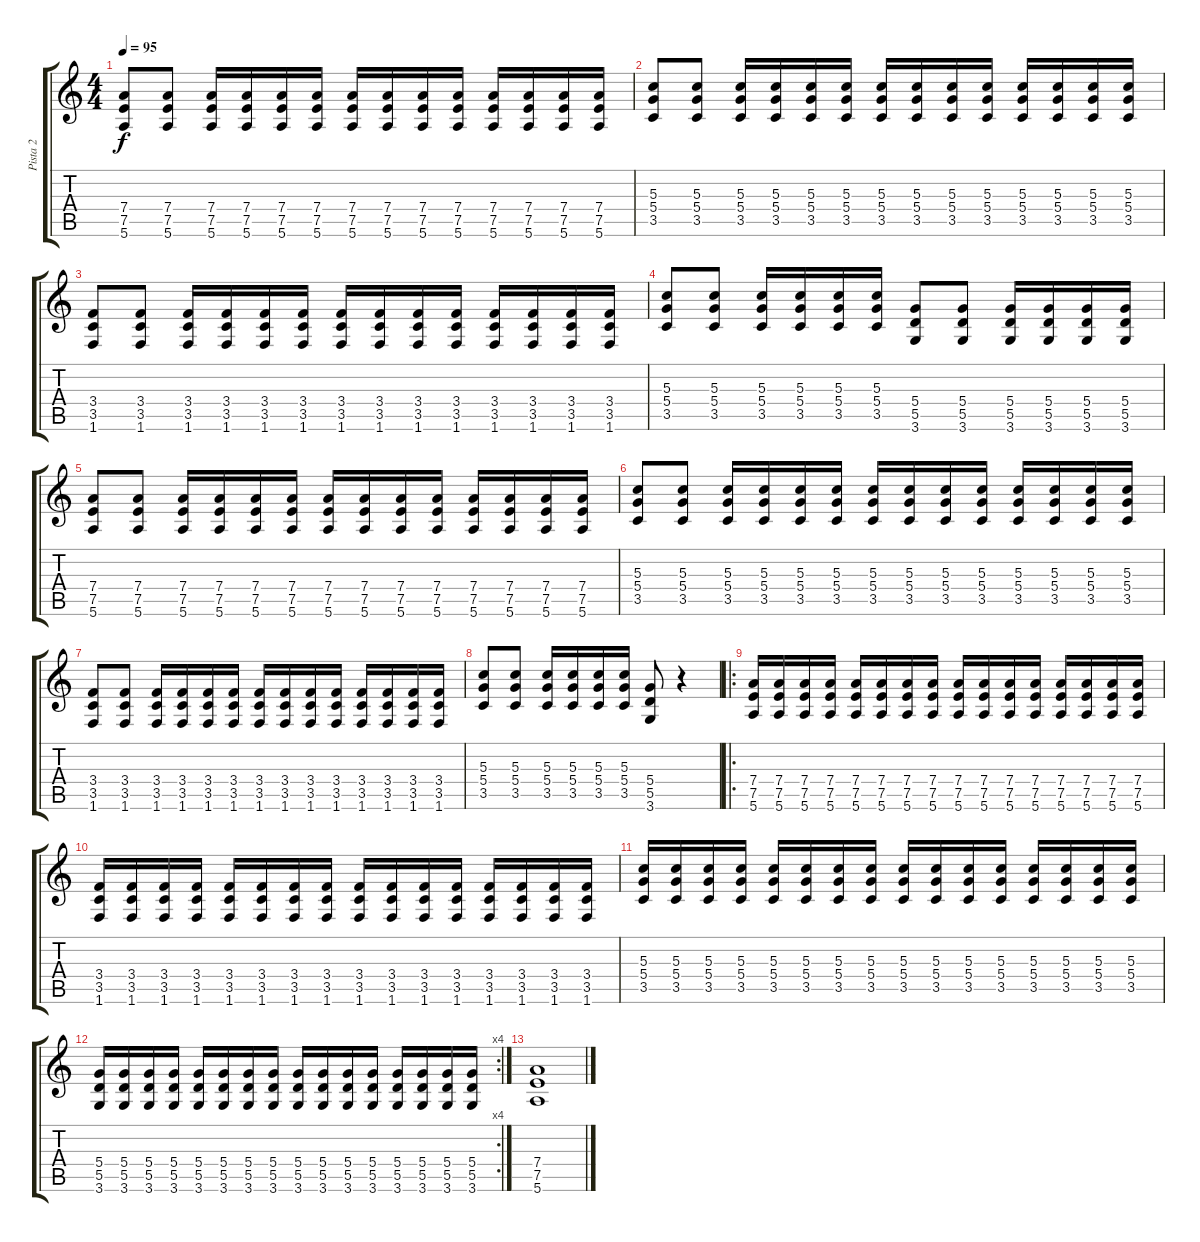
\track ("Pista 2" "Pista 2") {instrument distortionguitar}
\staff {score tabs}
\tuning (E4 B3 G3 D3 A2 E2) {hide}
\ts (4 4)
\tempo 95
\clef g2
\ks c
(7.4 7.5 5.6).8{dy f} (7.4 7.5 5.6).8 (7.4 7.5 5.6).16 (7.4 7.5 5.6).16 (7.4 7.5 5.6).16 (7.4 7.5 5.6).16 (7.4 7.5 5.6).16 (7.4 7.5 5.6).16 (7.4 7.5 5.6).16 (7.4 7.5 5.6).16 (7.4 7.5 5.6).16 (7.4 7.5 5.6).16 (7.4 7.5 5.6).16 (7.4 7.5 5.6).16 |
(5.3 5.4 3.5).8 (5.3 5.4 3.5).8 (5.3 5.4 3.5).16 (5.3 5.4 3.5).16 (5.3 5.4 3.5).16 (5.3 5.4 3.5).16 (5.3 5.4 3.5).16 (5.3 5.4 3.5).16 (5.3 5.4 3.5).16 (5.3 5.4 3.5).16 (5.3 5.4 3.5).16 (5.3 5.4 3.5).16 (5.3 5.4 3.5).16 (5.3 5.4 3.5).16 |
(3.4 3.5 1.6).8 (3.4 3.5 1.6).8 (3.4 3.5 1.6).16 (3.4 3.5 1.6).16 (3.4 3.5 1.6).16 (3.4 3.5 1.6).16 (3.4 3.5 1.6).16 (3.4 3.5 1.6).16 (3.4 3.5 1.6).16 (3.4 3.5 1.6).16 (3.4 3.5 1.6).16 (3.4 3.5 1.6).16 (3.4 3.5 1.6).16 (3.4 3.5 1.6).16 |
(5.3 5.4 3.5).8 (5.3 5.4 3.5).8 (5.3 5.4 3.5).16 (5.3 5.4 3.5).16 (5.3 5.4 3.5).16 (5.3 5.4 3.5).16 (5.4 5.5 3.6).8 (5.4 5.5 3.6).8 (5.4 5.5 3.6).16 (5.4 5.5 3.6).16 (5.4 5.5 3.6).16 (5.4 5.5 3.6).16 |
(7.4 7.5 5.6).8 (7.4 7.5 5.6).8 (7.4 7.5 5.6).16 (7.4 7.5 5.6).16 (7.4 7.5 5.6).16 (7.4 7.5 5.6).16 (7.4 7.5 5.6).16 (7.4 7.5 5.6).16 (7.4 7.5 5.6).16 (7.4 7.5 5.6).16 (7.4 7.5 5.6).16 (7.4 7.5 5.6).16 (7.4 7.5 5.6).16 (7.4 7.5 5.6).16 |
(5.3 5.4 3.5).8 (5.3 5.4 3.5).8 (5.3 5.4 3.5).16 (5.3 5.4 3.5).16 (5.3 5.4 3.5).16 (5.3 5.4 3.5).16 (5.3 5.4 3.5).16 (5.3 5.4 3.5).16 (5.3 5.4 3.5).16 (5.3 5.4 3.5).16 (5.3 5.4 3.5).16 (5.3 5.4 3.5).16 (5.3 5.4 3.5).16 (5.3 5.4 3.5).16 |
(3.4 3.5 1.6).8 (3.4 3.5 1.6).8 (3.4 3.5 1.6).16 (3.4 3.5 1.6).16 (3.4 3.5 1.6).16 (3.4 3.5 1.6).16 (3.4 3.5 1.6).16 (3.4 3.5 1.6).16 (3.4 3.5 1.6).16 (3.4 3.5 1.6).16 (3.4 3.5 1.6).16 (3.4 3.5 1.6).16 (3.4 3.5 1.6).16 (3.4 3.5 1.6).16 |
(5.3 5.4 3.5).8 (5.3 5.4 3.5).8 (5.3 5.4 3.5).16 (5.3 5.4 3.5).16 (5.3 5.4 3.5).16 (5.3 5.4 3.5).16 (5.4 5.5 3.6).8 r.4 |
\ro
(7.4 7.5 5.6).16 (7.4 7.5 5.6).16 (7.4 7.5 5.6).16 (7.4 7.5 5.6).16 (7.4 7.5 5.6).16 (7.4 7.5 5.6).16 (7.4 7.5 5.6).16 (7.4 7.5 5.6).16 (7.4 7.5 5.6).16 (7.4 7.5 5.6).16 (7.4 7.5 5.6).16 (7.4 7.5 5.6).16 (7.4 7.5 5.6).16 (7.4 7.5 5.6).16 (7.4 7.5 5.6).16 (7.4 7.5 5.6).16 |
(3.4 3.5 1.6).16 (3.4 3.5 1.6).16 (3.4 3.5 1.6).16 (3.4 3.5 1.6).16 (3.4 3.5 1.6).16 (3.4 3.5 1.6).16 (3.4 3.5 1.6).16 (3.4 3.5 1.6).16 (3.4 3.5 1.6).16 (3.4 3.5 1.6).16 (3.4 3.5 1.6).16 (3.4 3.5 1.6).16 (3.4 3.5 1.6).16 (3.4 3.5 1.6).16 (3.4 3.5 1.6).16 (3.4 3.5 1.6).16 |
(5.3 5.4 3.5).16 (5.3 5.4 3.5).16 (5.3 5.4 3.5).16 (5.3 5.4 3.5).16 (5.3 5.4 3.5).16 (5.3 5.4 3.5).16 (5.3 5.4 3.5).16 (5.3 5.4 3.5).16 (5.3 5.4 3.5).16 (5.3 5.4 3.5).16 (5.3 5.4 3.5).16 (5.3 5.4 3.5).16 (5.3 5.4 3.5).16 (5.3 5.4 3.5).16 (5.3 5.4 3.5).16 (5.3 5.4 3.5).16 |
\rc 4
(5.4 5.5 3.6).16 (5.4 5.5 3.6).16 (5.4 5.5 3.6).16 (5.4 5.5 3.6).16 (5.4 5.5 3.6).16 (5.4 5.5 3.6).16 (5.4 5.5 3.6).16 (5.4 5.5 3.6).16 (5.4 5.5 3.6).16 (5.4 5.5 3.6).16 (5.4 5.5 3.6).16 (5.4 5.5 3.6).16 (5.4 5.5 3.6).16 (5.4 5.5 3.6).16 (5.4 5.5 3.6).16 (5.4 5.5 3.6).16 |
(7.4 7.5 5.6).1
